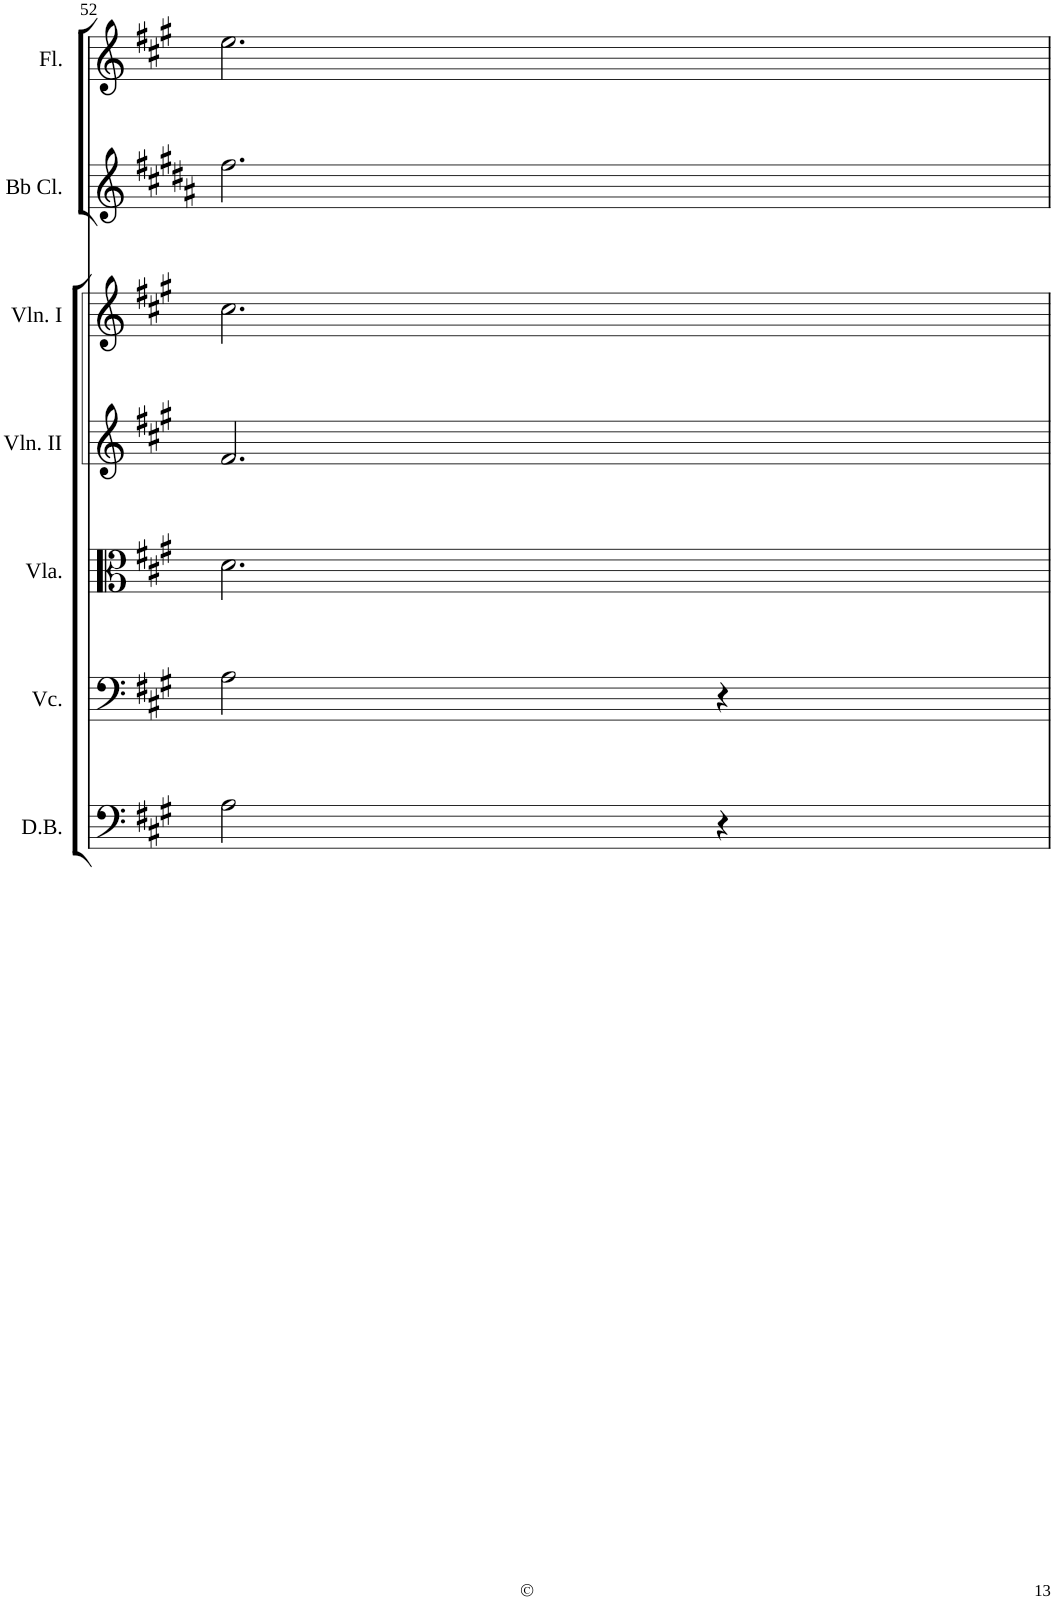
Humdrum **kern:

**kern	**kern	**kern	**kern	**kern	**kern	**kern
*part7	*part6	*part5	*part4	*part3	*part2	*part1
*staff7	*staff6	*staff5	*staff4	*staff3	*staff2	*staff1
*I"Double Bass	*I"Cello	*I"Viola	*I"Violin II	*I"Violin I	*I"Clarinet in Bb	*I"Flute
*I'D.B.	*	*I'Vla.	*I'Vln. II	*I'Vln. I	*	*I'Fl.
!!LO:PB:g=z
*clefF4	*clefF4	*clefC3	*clefG2	*clefG2	*clefG2	*clefG2
*Trd7c12	*	*	*	*	*Trd1c2	*
*k[f#c#g#]	*k[f#c#g#]	*k[f#c#g#]	*k[f#c#g#]	*k[f#c#g#]	*k[f#c#g#d#a#]	*k[f#c#g#]
*A:	*A:	*A:	*A:	*A:	*B:	*A:
*M3/4	*M3/4	*M3/4	*M3/4	*M3/4	*M3/4	*M3/4
=52	=52	=52	=52	=52	=52	=52
2A\	2A\	2.d\	2.f#/	2.cc#\	2.ff#\	2.ee\
4r	4r	.	.	.	.	.
=	=	=	=	=	=	=
*-	*-	*-	*-	*-	*-	*-
